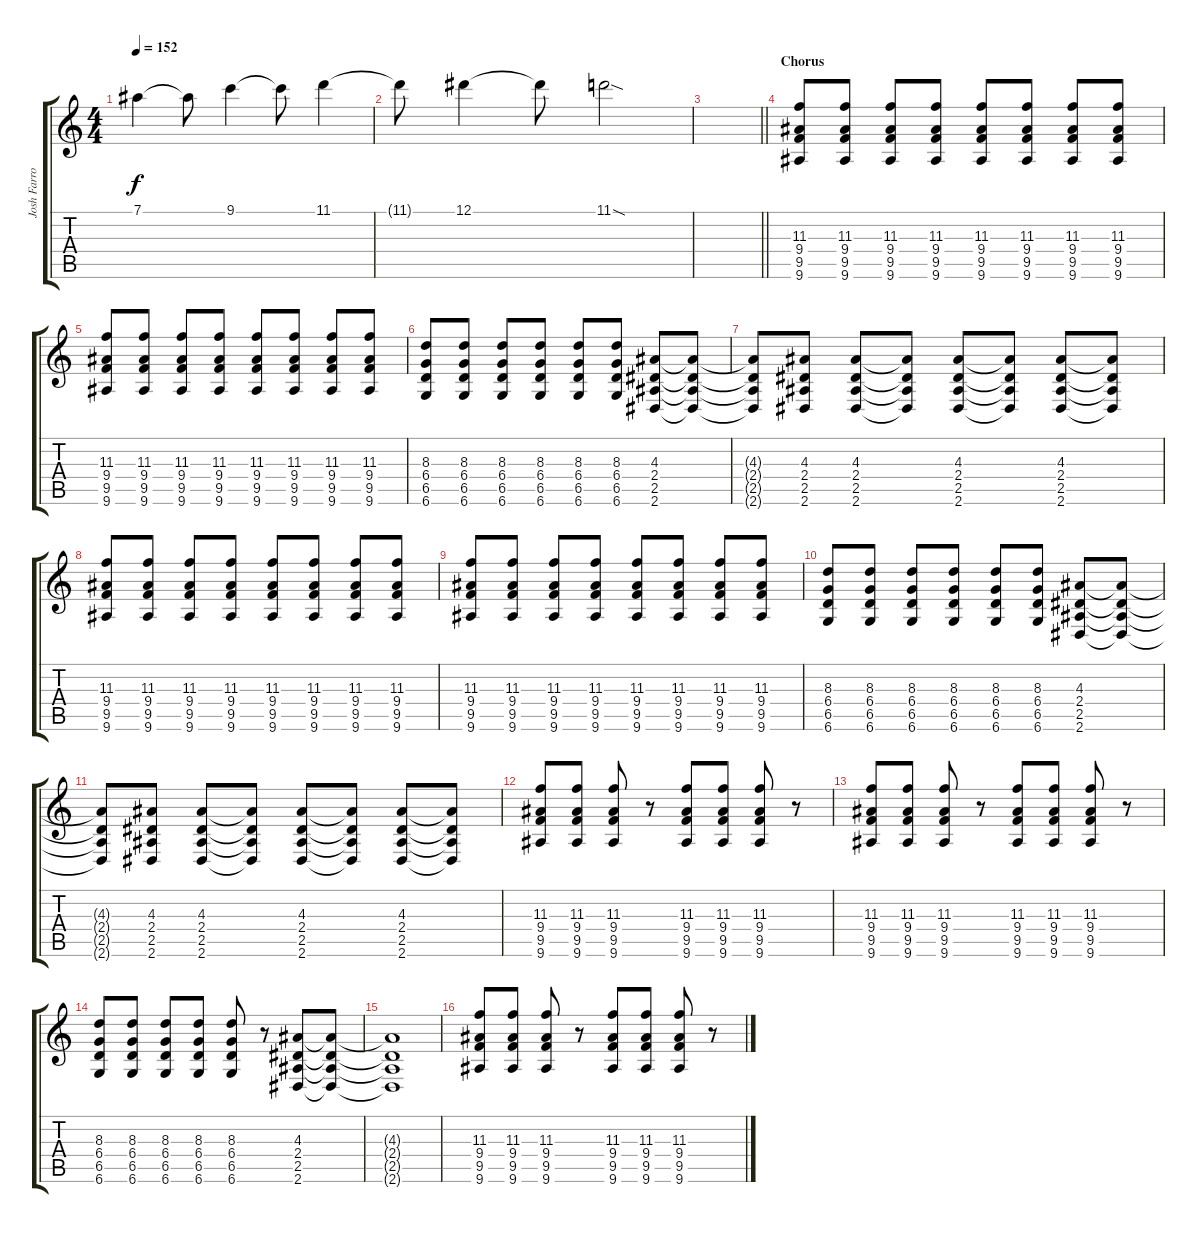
\track ("Josh Farro - Guitar" "Josh Farro") {instrument distortionguitar}
\staff {score tabs}
\tuning (Eb4 Bb3 Gb3 Db3 Ab2 Db2) {hide}
\ts (4 4)
\tempo 152
\clef g2
\ks c
7.1.4{dy f} 7.1{t}.8 9.1.4 9.1{t}.8 11.1.4 |
11.1{t}.8 12.1.4 12.1{t}.8 11.1{sod}.2 |
\barLineRight lightlight
|
\section ("" "Chorus")
(11.3 9.4 9.5 9.6).8 (11.3 9.4 9.5 9.6).8 (11.3 9.4 9.5 9.6).8 (11.3 9.4 9.5 9.6).8 (11.3 9.4 9.5 9.6).8 (11.3 9.4 9.5 9.6).8 (11.3 9.4 9.5 9.6).8 (11.3 9.4 9.5 9.6).8 |
(11.3 9.4 9.5 9.6).8 (11.3 9.4 9.5 9.6).8 (11.3 9.4 9.5 9.6).8 (11.3 9.4 9.5 9.6).8 (11.3 9.4 9.5 9.6).8 (11.3 9.4 9.5 9.6).8 (11.3 9.4 9.5 9.6).8 (11.3 9.4 9.5 9.6).8 |
(8.3 6.4 6.5 6.6).8 (8.3 6.4 6.5 6.6).8 (8.3 6.4 6.5 6.6).8 (8.3 6.4 6.5 6.6).8 (8.3 6.4 6.5 6.6).8 (8.3 6.4 6.5 6.6).8 (4.3 2.4 2.5 2.6).8 (4.3{t} 2.4{t} 2.5{t} 2.6{t}).8 |
(4.3{t} 2.4{t} 2.5{t} 2.6{t}).8 (4.3 2.4 2.5 2.6).8 (4.3 2.4 2.5 2.6).8 (4.3{t} 2.4{t} 2.5{t} 2.6{t}).8 (4.3 2.4 2.5 2.6).8 (4.3{t} 2.4{t} 2.5{t} 2.6{t}).8 (4.3 2.4 2.5 2.6).8 (4.3{t} 2.4{t} 2.5{t} 2.6{t}).8 |
(11.3 9.4 9.5 9.6).8 (11.3 9.4 9.5 9.6).8 (11.3 9.4 9.5 9.6).8 (11.3 9.4 9.5 9.6).8 (11.3 9.4 9.5 9.6).8 (11.3 9.4 9.5 9.6).8 (11.3 9.4 9.5 9.6).8 (11.3 9.4 9.5 9.6).8 |
(11.3 9.4 9.5 9.6).8 (11.3 9.4 9.5 9.6).8 (11.3 9.4 9.5 9.6).8 (11.3 9.4 9.5 9.6).8 (11.3 9.4 9.5 9.6).8 (11.3 9.4 9.5 9.6).8 (11.3 9.4 9.5 9.6).8 (11.3 9.4 9.5 9.6).8 |
(8.3 6.4 6.5 6.6).8 (8.3 6.4 6.5 6.6).8 (8.3 6.4 6.5 6.6).8 (8.3 6.4 6.5 6.6).8 (8.3 6.4 6.5 6.6).8 (8.3 6.4 6.5 6.6).8 (4.3 2.4 2.5 2.6).8 (4.3{t} 2.4{t} 2.5{t} 2.6{t}).8 |
(4.3{t} 2.4{t} 2.5{t} 2.6{t}).8 (4.3 2.4 2.5 2.6).8 (4.3 2.4 2.5 2.6).8 (4.3{t} 2.4{t} 2.5{t} 2.6{t}).8 (4.3 2.4 2.5 2.6).8 (4.3{t} 2.4{t} 2.5{t} 2.6{t}).8 (4.3 2.4 2.5 2.6).8 (4.3{t} 2.4{t} 2.5{t} 2.6{t}).8 |
(11.3 9.4 9.5 9.6).8 (11.3 9.4 9.5 9.6).8 (11.3 9.4 9.5 9.6).8 r.8 (11.3 9.4 9.5 9.6).8 (11.3 9.4 9.5 9.6).8 (11.3 9.4 9.5 9.6).8 r.8 |
(11.3 9.4 9.5 9.6).8 (11.3 9.4 9.5 9.6).8 (11.3 9.4 9.5 9.6).8 r.8 (11.3 9.4 9.5 9.6).8 (11.3 9.4 9.5 9.6).8 (11.3 9.4 9.5 9.6).8 r.8 |
(8.3 6.4 6.5 6.6).8 (8.3 6.4 6.5 6.6).8 (8.3 6.4 6.5 6.6).8 (8.3 6.4 6.5 6.6).8 (8.3 6.4 6.5 6.6).8 r.8 (4.3 2.4 2.5 2.6).8 (4.3{t} 2.4{t} 2.5{t} 2.6{t}).8 |
(4.3{t} 2.4{t} 2.5{t} 2.6{t}).1 |
(11.3 9.4 9.5 9.6).8 (11.3 9.4 9.5 9.6).8 (11.3 9.4 9.5 9.6).8 r.8 (11.3 9.4 9.5 9.6).8 (11.3 9.4 9.5 9.6).8 (11.3 9.4 9.5 9.6).8 r.8
